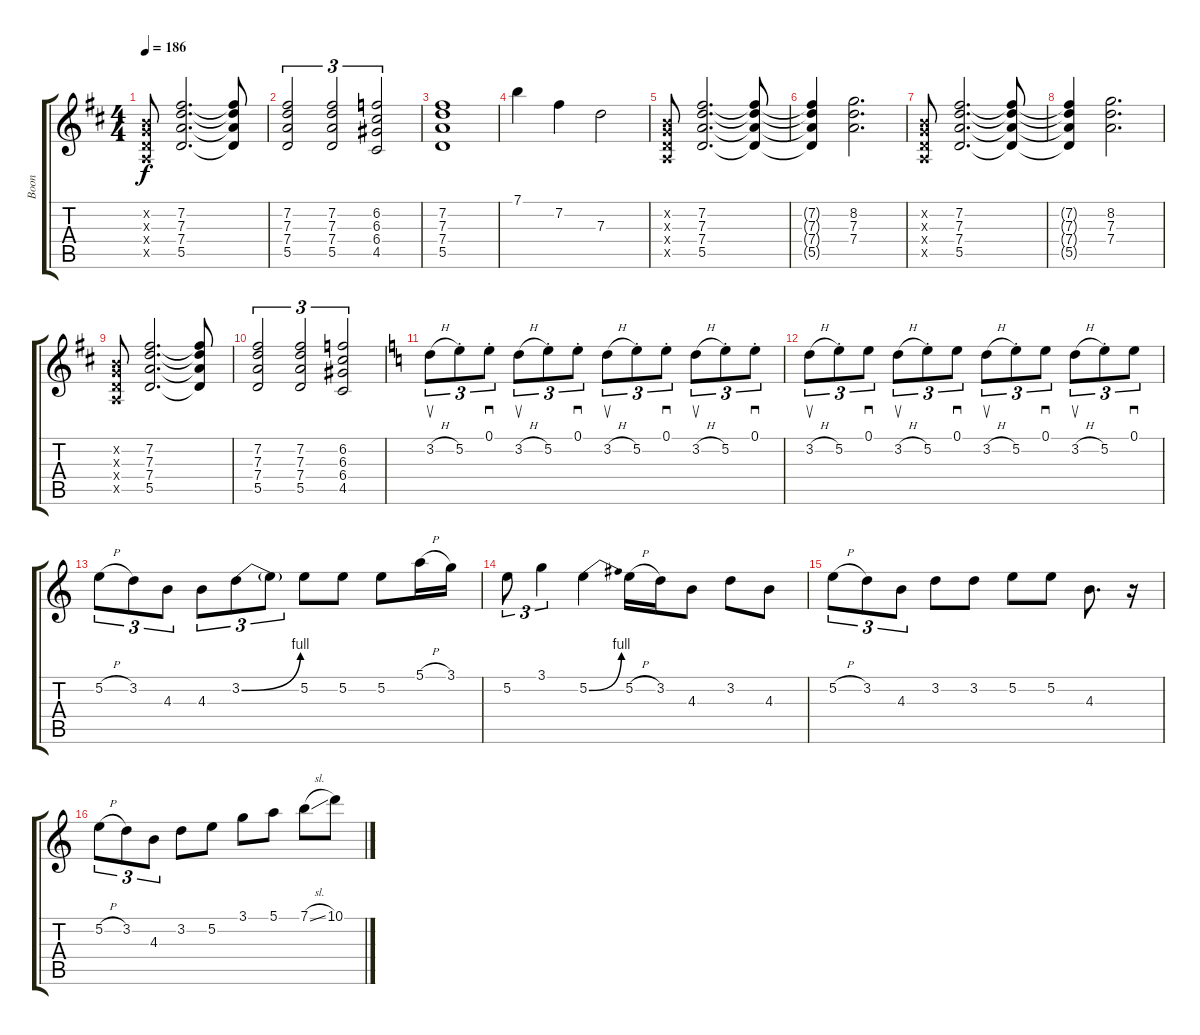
\track ("Boon" "Boon") {instrument electricguitarclean}
\staff {score tabs}
\tuning (E4 B3 G3 D3 A2 E2) {hide}
\ts (4 4)
\tempo 186
\clef g2
\ks d
(0.2{x} 0.3{x} 0.4{x} 0.5{x}).8{dy f} (7.2 7.3 7.4 5.5).2{d} (7.2{t} 7.3{t} 7.4{t} 5.5{t}).8 |
(7.2 7.3 7.4 5.5).2{tu (3 2)} (7.2 7.3 7.4 5.5).2{tu (3 2)} (6.2 6.3 6.4 4.5).2{tu (3 2)} |
(7.2 7.3 7.4 5.5).1 |
7.1.4 7.2.4 7.3.2 |
(0.2{x} 0.3{x} 0.4{x} 0.5{x}).8 (7.2 7.3 7.4 5.5).2{d} (7.2{t} 7.3{t} 7.4{t} 5.5{t}).8 |
(7.2{t} 7.3{t} 7.4{t} 5.5{t}).4 (8.2 7.3 7.4).2{d} |
(0.2{x} 0.3{x} 0.4{x} 0.5{x}).8 (7.2 7.3 7.4 5.5).2{d} (7.2{t} 7.3{t} 7.4{t} 5.5{t}).8 |
(7.2{t} 7.3{t} 7.4{t} 5.5{t}).4 (8.2 7.3 7.4).2{d} |
(0.2{x} 0.3{x} 0.4{x} 0.5{x}).8 (7.2 7.3 7.4 5.5).2{d} (7.2{t} 7.3{t} 7.4{t} 5.5{t}).8 |
(7.2 7.3 7.4 5.5).2{tu (3 2)} (7.2 7.3 7.4 5.5).2{tu (3 2)} (6.2 6.3 6.4 4.5).2{tu (3 2)} |
\ks c
3.2{h}.8{su tu (3 2) instrument electricguitarjazz} 5.2{st}.8{tu (3 2)} 0.1{st}.8{sd tu (3 2)} 3.2{h}.8{su tu (3 2)} 5.2{st}.8{tu (3 2)} 0.1{st}.8{sd tu (3 2)} 3.2{h}.8{su tu (3 2)} 5.2{st}.8{tu (3 2)} 0.1{st}.8{sd tu (3 2)} 3.2{h}.8{su tu (3 2)} 5.2{st}.8{tu (3 2)} 0.1{st}.8{sd tu (3 2)} |
3.2{h}.8{su tu (3 2)} 5.2{st}.8{tu (3 2)} 0.1.8{sd tu (3 2)} 3.2{h}.8{su tu (3 2)} 5.2{st}.8{tu (3 2)} 0.1.8{sd tu (3 2)} 3.2{h}.8{su tu (3 2)} 5.2{st}.8{tu (3 2)} 0.1.8{sd tu (3 2)} 3.2{h}.8{su tu (3 2)} 5.2{st}.8{tu (3 2)} 0.1.8{sd tu (3 2)} |
5.2{h}.8{tu (3 2)} 3.2.8{tu (3 2)} 4.3.8{tu (3 2)} 4.3.8{tu (3 2)} 3.2{be (bend 0 0 60 4)}.8{tu (3 2)} 3.2{t}.8{tu (3 2)} 5.2.8 5.2.8 5.2.8 5.1{h}.16 3.1.16 |
5.2.8{tu (3 2)} 3.1.4{tu (3 2)} 5.2{be (bend 0 0 60 4)}.4 5.2{h}.16 3.2.16 4.3.8 3.2.8 4.3.8 |
5.2{h}.8{tu (3 2)} 3.2.8{tu (3 2)} 4.3.8{tu (3 2)} 3.2.8 3.2.8 5.2.8 5.2.8 4.3.8{d} r.16 |
5.2{h}.8{tu (3 2)} 3.2.8{tu (3 2)} 4.3.8{tu (3 2)} 3.2.8 5.2.8 3.1.8 5.1.8 7.1{sl}.8 10.1.8
